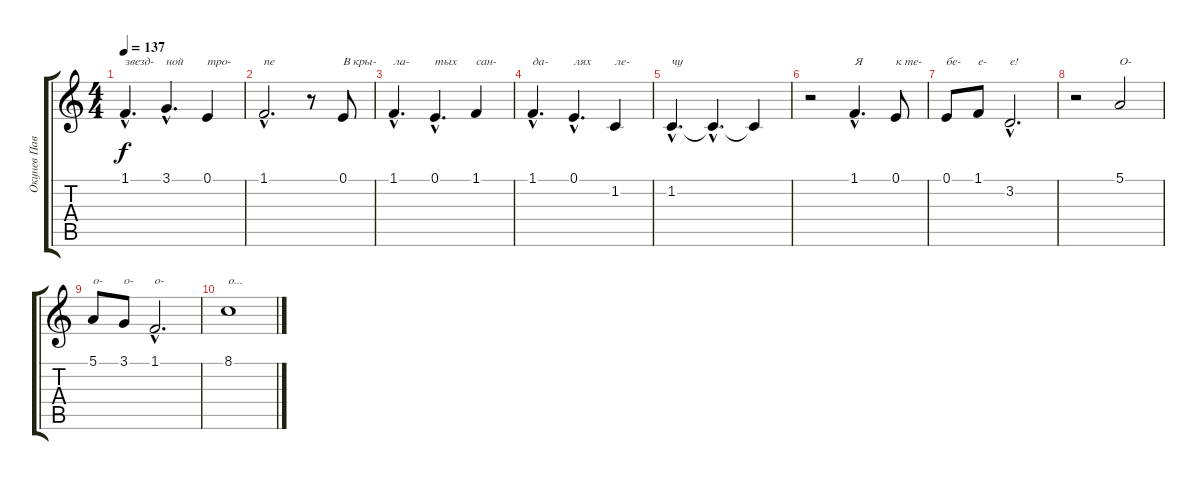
\track ("Окунев Павел" "Окунев Пав") {instrument bassoon}
\staff {score tabs}
\tuning (E4 B3 G3 D3 A2 E2) {hide}
\ts (4 4)
\tempo 137
\clef g2
\ks c
1.1{hac}.4{d txt "звезд-" dy f} 3.1{hac}.4{d txt "ной"} 0.1.4{txt "тро-"} |
1.1{hac}.2{d txt "пе"} r.8 0.1.8{txt "В кры-"} |
1.1{hac}.4{d txt "ла-"} 0.1{hac}.4{d txt "тых"} 1.1.4{txt "сан-"} |
1.1{hac}.4{d txt "да-"} 0.1{hac}.4{d txt "лях"} 1.2.4{txt "ле-"} |
1.2{hac}.4{d txt "чу"} 1.2{hac t}.4{d} 1.2{t}.4 |
r.2 1.1{hac}.4{d txt "Я"} 0.1.8{txt "к те-"} |
0.1.8{txt "бе-"} 1.1.8{txt "е-"} 3.2{hac}.2{d txt "е!"} |
r.2 5.1.2{txt "О-"} |
5.1.8{txt "о-"} 3.1.8{txt "о-"} 1.1{hac}.2{d txt "о-"} |
8.1.1{txt "о..."}
